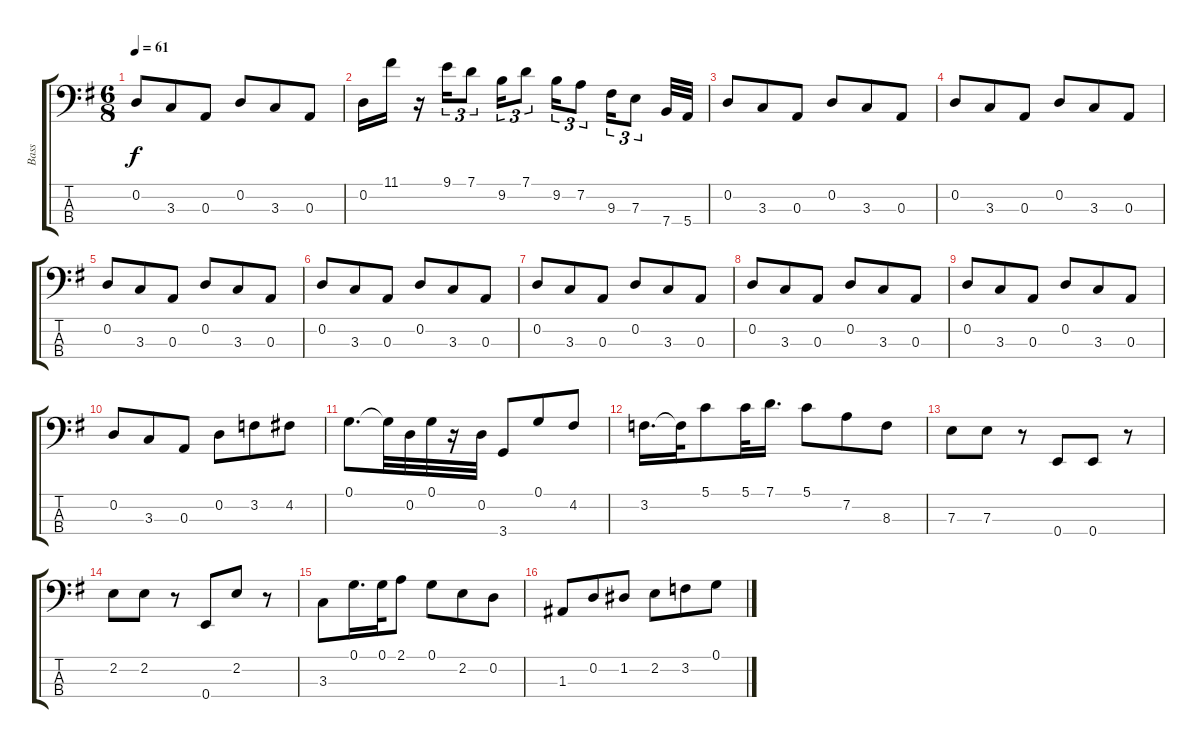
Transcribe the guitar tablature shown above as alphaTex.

\track ("Bass" "Bass") {instrument electricbasspick}
\staff {score tabs}
\tuning (G2 D2 A1 E1) {hide}
\ts (6 8)
\tempo 61
\clef f4
\ks g
0.2.8{dy f} 3.3.8 0.3.8 0.2.8 3.3.8 0.3.8 |
0.2.16 11.1.16 r.16 9.1.16{tu (3 2)} 7.1.8{tu (3 2)} 9.2.16{tu (3 2)} 7.1.8{tu (3 2)} 9.2.16{tu (3 2)} 7.2.8{tu (3 2)} 9.3.16{tu (3 2)} 7.3.8{tu (3 2)} 7.4.32 5.4.32 |
0.2.8 3.3.8 0.3.8 0.2.8 3.3.8 0.3.8 |
0.2.8 3.3.8 0.3.8 0.2.8 3.3.8 0.3.8 |
0.2.8 3.3.8 0.3.8 0.2.8 3.3.8 0.3.8 |
0.2.8 3.3.8 0.3.8 0.2.8 3.3.8 0.3.8 |
0.2.8 3.3.8 0.3.8 0.2.8 3.3.8 0.3.8 |
0.2.8 3.3.8 0.3.8 0.2.8 3.3.8 0.3.8 |
0.2.8 3.3.8 0.3.8 0.2.8 3.3.8 0.3.8 |
0.2.8 3.3.8 0.3.8 0.2.8 3.2.8 4.2.8 |
0.1.8{d} 0.1{t}.32 0.2.32 0.1.32 r.16 0.2.32 3.4.8 0.1.8 4.2.8 |
3.2.16{d} 3.2{t}.32 5.1.8 5.1.32 7.1.16{d} 5.1.8 7.2.8 8.3.8 |
7.3.8 7.3.8 r.8 0.4.8 0.4.8 r.8 |
2.2.8 2.2.8 r.8 0.4.8 2.2.8 r.8 |
3.3.8 0.1.16{d} 0.1.32 2.1.8 0.1.8 2.2.8 0.2.8 |
1.3.8 0.2.8 1.2.8 2.2.8 3.2.8 0.1.8
